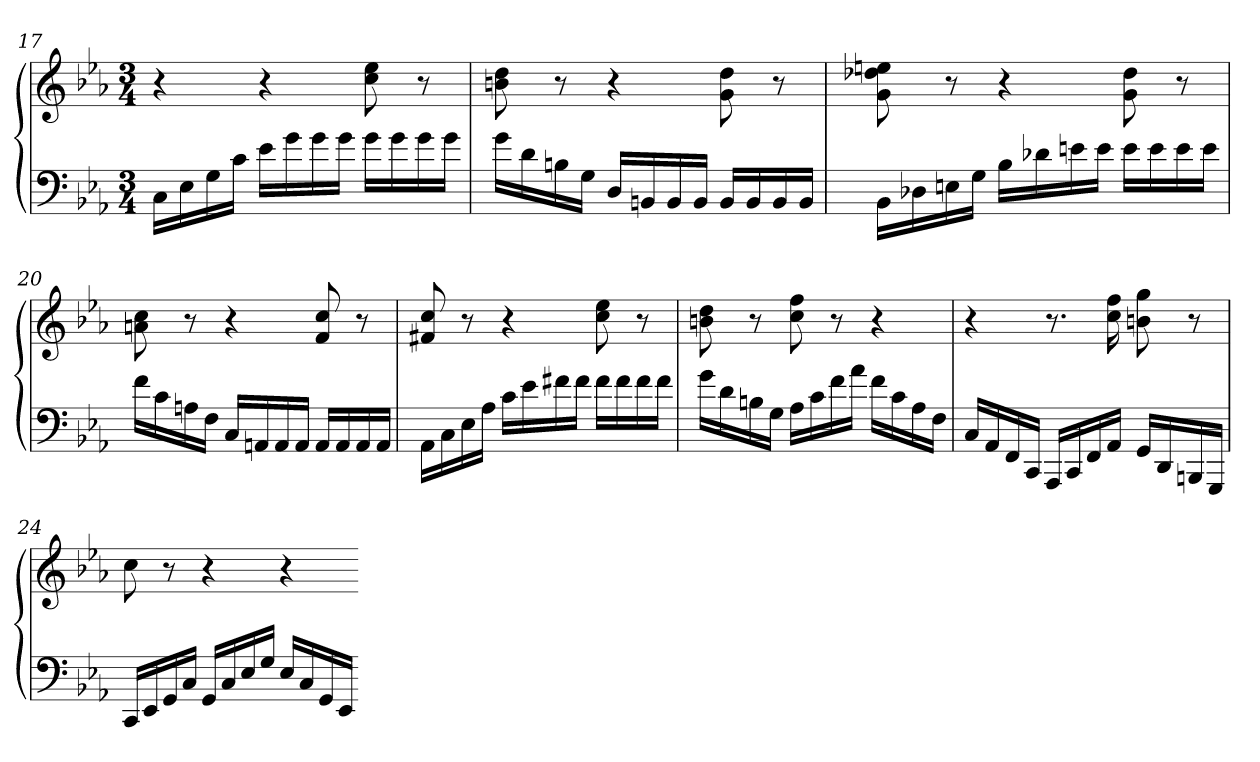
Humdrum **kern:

**kern	**kern
*part1	*part1
*staff2	*staff1
*clefF4	*clefG2
*k[b-e-a-]	*k[b-e-a-]
*c:	*c:
*M3/4	*M3/4
=17	=17
16CLL	4r
16E-	.
16G	.
16cJJ	.
16e-LL	4r
16g	.
16g	.
16gJJ	.
16gLL	8cc 8ee-
16g	.
16g	8r
16gJJ	.
=18	=18
16gLL	8bn 8dd
16d	.
16Bn	8r
16GJJ	.
16DLL	4r
16BBn	.
16BB	.
16BBJJ	.
16BBLL	8g 8dd
16BB	.
16BB	8r
16BBJJ	.
=19	=19
16BB-LL	8g 8dd-X 8een
16D-X	.
16En	8r
16GJJ	.
16B-LL	4r
16d-X	.
16en	.
16eJJ	.
16eLL	8g 8dd-
16e	.
16e	8r
16eJJ	.
=20	=20
16fLL	8an 8cc
16c	.
16An	8r
16FJJ	.
16CLL	4r
16AAn	.
16AA	.
16AAJJ	.
16AALL	8f 8cc
16AA	.
16AA	8r
16AAJJ	.
=21	=21
16AA-LL	8f#X 8cc
16C	.
16E-	8r
16A-JJ	.
16cLL	4r
16e-	.
16f#X	.
16f#JJ	.
16f#LL	8cc 8ee-
16f#	.
16f#	8r
16f#JJ	.
=22	=22
16gLL	8bn 8dd
16d	.
16Bn	8r
16GJJ	.
16A-LL	8cc 8ff
16c	.
16f	8r
16a-JJ	.
16fLL	4r
16c	.
16A-	.
16FJJ	.
=23	=23
16CLL	4r
16AA-	.
16FF	.
16CCJJ	.
16AAA-LL	8.r
16CC	.
16FF	.
16AA-JJ	16cc 16ff
16GGLL	8bn 8gg
16DD	.
16BBBn	8r
16GGGJJ	.
=24	=24
16CCLL	8cc
16EE-	.
16GG	8r
16CJJ	.
16GGLL	4r
16C	.
16E-	.
16GJJ	.
16E-LL	4r
16C	.
16GG	.
16EE-JJ	.
=-	=-
*-	*-
